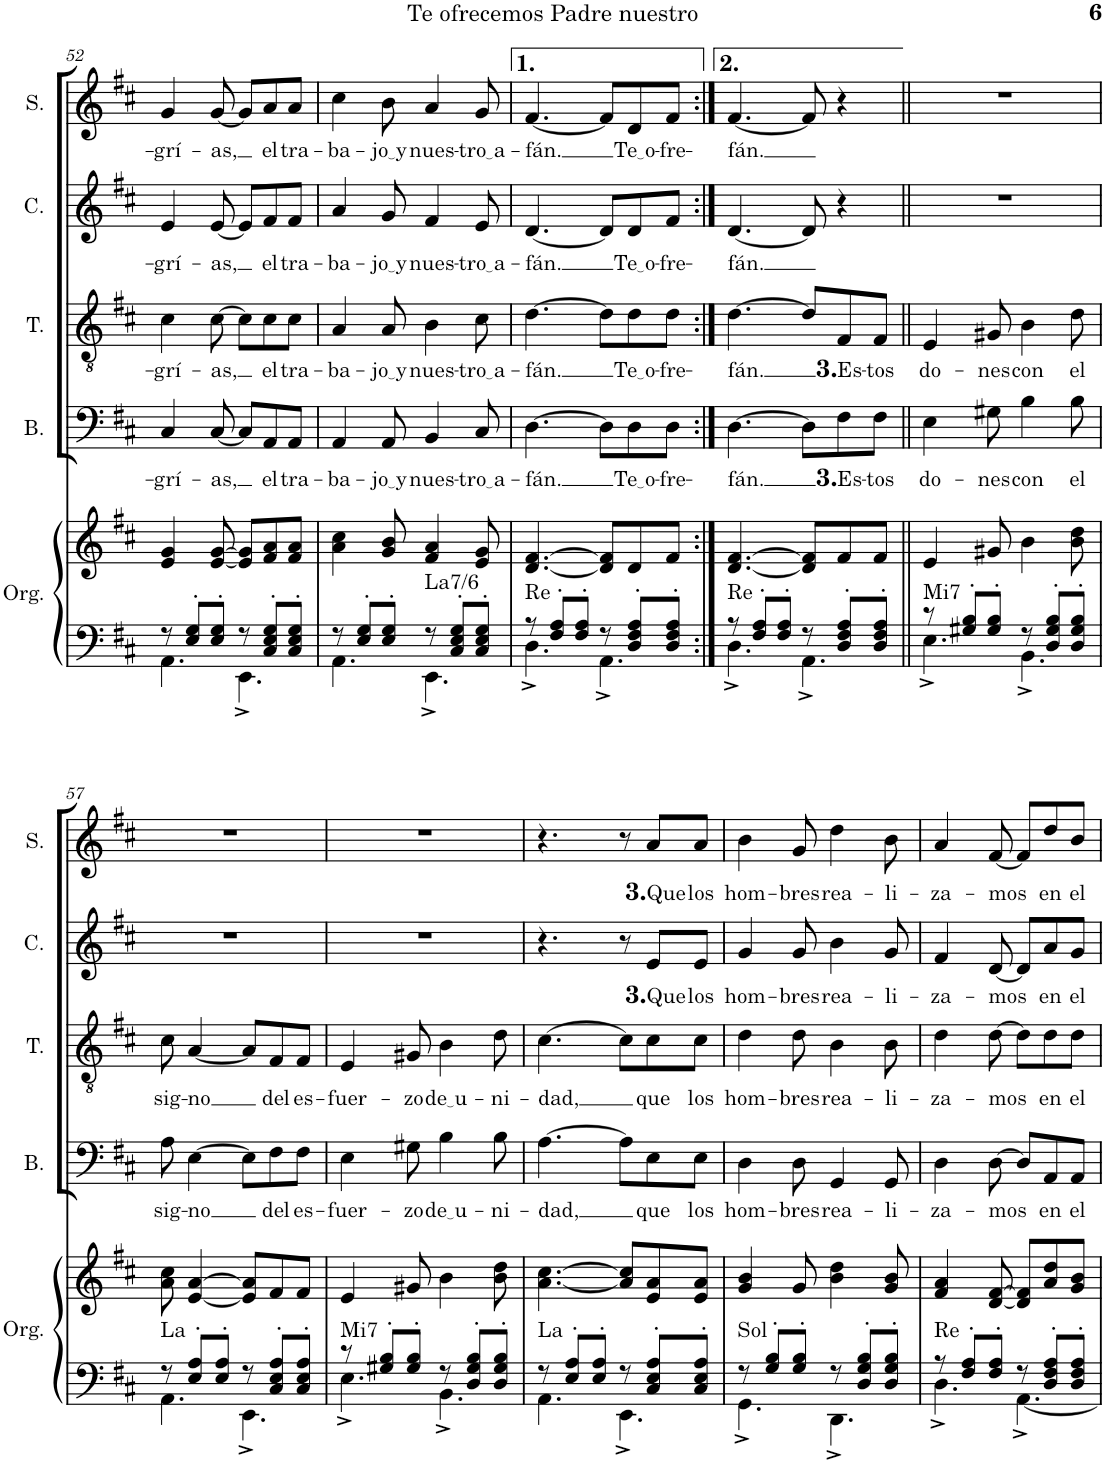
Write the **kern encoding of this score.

**kern	**kern	**harte	**kern	**text	**kern	**text	**kern	**text	**kern	**text
*part5	*part5	*part5	*part4	*part4	*part3	*part3	*part2	*part2	*part1	*part1
*staff6	*staff5	*	*staff4	*staff4	*staff3	*staff3	*staff2	*staff2	*staff1	*staff1
*I"Órgano	*	*	*I"Bajo	*	*I"Tenor	*	*I"Contralto	*	*I"Soprano	*
*	*	*	*I'B.	*	*I'T.	*	*I'C.	*	*I'S.	*
!!LO:PB:g=z
*clefF4	*clefG2	*	*clefF4	*	*clefGv2	*	*clefG2	*	*clefG2	*
*k[f#c#]	*k[f#c#]	*	*k[f#c#]	*	*k[f#c#]	*	*k[f#c#]	*	*k[f#c#]	*
*M6/8	*M6/8	*	*M6/8	*	*M6/8	*	*M6/8	*	*M6/8	*
=52	=52	=52	=52	=52	=52	=52	=52	=52	=52	=52
*^	*	*	*	*	*	*	*	*	*	*
!	!	!	!	!	!LO:LY:b	!	!LO:LY:b	!	!LO:LY:b	!	!LO:LY:b
8r	4.AA\	4e/ 4g/	.	4C#/	-grí-	4c#\	-grí-	4e/	-grí-	4g/	-grí-
8E/' 8G/'L	.	.	.	.	.	.	.	.	.	.	.
!	!	!	!	!	!LO:LY:b	!	!LO:LY:b	!	!LO:LY:b	!	!LO:LY:b
8E/' 8G/'J	.	[8e/ [8g/	.	[8C#/	-as,	[8c#\	-as,	[8e/	-as,	[8g/	-as,
8r	4.EE^\	8e/] 8g/]L	.	8C#/L]	.	8c#\L]	.	8e/L]	.	8g/L]	.
!	!	!	!	!	!LO:LY:b	!	!LO:LY:b	!	!LO:LY:b	!	!LO:LY:b
8C#/' 8E/' 8G/'L	.	8f#/ 8a/	.	8AA/	el	8c#\	el	8f#/	el	8a/	el
!	!	!	!	!	!LO:LY:b	!	!LO:LY:b	!	!LO:LY:b	!	!LO:LY:b
8C#/' 8E/' 8G/'J	.	8f#/ 8a/J	.	8AA/J	tra-	8c#\J	tra-	8f#/J	tra-	8a/J	tra-
=53	=53	=53	=53	=53	=53	=53	=53	=53	=53	=53	=53
!	!	!	!	!	!LO:LY:b	!	!LO:LY:b	!	!LO:LY:b	!	!LO:LY:b
8r	4.AA\	4a\ 4cc#\	.	4AA/	-ba-	4A/	-ba-	4a/	-ba-	4cc#\	-ba-
8E/' 8G/'L	.	.	.	.	.	.	.	.	.	.	.
!	!	!	!	!	!LO:LY:b	!	!LO:LY:b	!	!LO:LY:b	!	!LO:LY:b
8E/' 8G/'J	.	8g/ 8b/	.	8AA/	jo y	8A/	jo y	8g/	jo y	8b\	jo y
!	!	!	!LO:H:kt=La7/6	!	!LO:LY:b	!	!LO:LY:b	!	!LO:LY:b	!	!LO:LY:b
8r	4.EE^\	4f#/ 4a/	N	4BB/	nues-	4B\	nues-	4f#/	nues-	4a/	nues-
8C#/' 8E/' 8G/'L	.	.	.	.	.	.	.	.	.	.	.
!	!	!	!	!	!LO:LY:b	!	!LO:LY:b	!	!LO:LY:b	!	!LO:LY:b
8C#/' 8E/' 8G/'J	.	8e/ 8g/	.	8C#/	tro a	8c#\	tro a	8e/	tro a	8g/	tro a
=54	=54	=54	=54	=54	=54	=54	=54	=54	=54	=54	=54
!	!	!	!LO:H:kt=Re	!	!LO:LY:b	!	!LO:LY:b	!	!LO:LY:b	!	!LO:LY:b
8r	4.D^\	[4.d/ [4.f#/	N	[4.D\	-fán.	[4.d\	-fán.	[4.d/	-fán.	[4.f#/	-fán.
8F#/' 8A/'L	.	.	.	.	.	.	.	.	.	.	.
8F#/' 8A/'J	.	.	.	.	.	.	.	.	.	.	.
8r	4.AA^\	8d/] 8f#/]L	.	8D\L]	.	8d\L]	.	8d/L]	.	8f#/L]	.
!	!	!	!	!	!LO:LY:b	!	!LO:LY:b	!	!LO:LY:b	!	!LO:LY:b
8D/' 8F#/' 8A/'L	.	8d/	.	8D\	Te o	8d\	Te o	8d/	Te o	8d/	Te o
!	!	!	!	!	!LO:LY:b	!	!LO:LY:b	!	!LO:LY:b	!	!LO:LY:b
8D/' 8F#/' 8A/'J	.	8f#/J	.	8D\J	-fre-	8d\J	-fre-	8f#/J	-fre-	8f#/J	-fre-
=55:|!	=55:|!	=55:|!	=55:|!	=55:|!	=55:|!	=55:|!	=55:|!	=55:|!	=55:|!	=55:|!	=55:|!
!	!	!	!LO:H:kt=Re	!	!LO:LY:b	!	!LO:LY:b	!	!LO:LY:b	!	!LO:LY:b
8r	4.D^\	[4.d/ [4.f#/	N	[4.D\	-fán.	[4.d\	-fán.	[4.d/	-fán.	[4.f#/	-fán.
8F#/' 8A/'L	.	.	.	.	.	.	.	.	.	.	.
8F#/' 8A/'J	.	.	.	.	.	.	.	.	.	.	.
8r	4.AA^\	8d/] 8f#/]L	.	8D\L]	.	8d/L]	.	8d/]	.	8f#/]	.
!	!	!	!	!	!LO:LY:b	!	!LO:LY:b	!	!	!	!
8D/' 8F#/' 8A/'L	.	8f#/	.	8F#\	3. Es	8F#/	3. Es	4r	.	4r	.
!	!	!	!	!	!LO:LY:b	!	!LO:LY:b	!	!	!	!
8D/' 8F#/' 8A/'J	.	8f#/J	.	8F#\J	-tos	8F#/J	-tos	.	.	.	.
=56||	=56||	=56||	=56||	=56||	=56||	=56||	=56||	=56||	=56||	=56||	=56||
!	!	!	!LO:H:kt=Mi7	!	!LO:LY:b	!	!LO:LY:b	!	!	!	!
8r	4.E^\	4e/	N	4E\	do-	4E/	do-	2.r	.	2.r	.
8G#X/' 8B/'L	.	.	.	.	.	.	.	.	.	.	.
!	!	!	!	!	!LO:LY:b	!	!LO:LY:b	!	!	!	!
8G#/' 8B/'J	.	8g#X/	.	8G#X\	-nes	8G#X/	-nes	.	.	.	.
!	!	!	!	!	!LO:LY:b	!	!LO:LY:b	!	!	!	!
8r	4.BB^\	4b\	.	4B\	con	4B\	con	.	.	.	.
8D/' 8G#/' 8B/'L	.	.	.	.	.	.	.	.	.	.	.
!	!	!	!	!	!LO:LY:b	!	!LO:LY:b	!	!	!	!
8D/' 8G#/' 8B/'J	.	8b\ 8dd\	.	8B\	el	8d\	el	.	.	.	.
!!LO:LB:g=z
=57	=57	=57	=57	=57	=57	=57	=57	=57	=57	=57	=57
!	!	!	!LO:H:kt=La	!	!LO:LY:b	!	!LO:LY:b	!	!	!	!
8r	4.AA\	8a\ 8cc#\	N	8A\	sig-	8c#\	sig-	2.r	.	2.r	.
!	!	!	!	!	!LO:LY:b	!	!LO:LY:b	!	!	!	!
8E/' 8A/'L	.	[4e/ [4a/	.	[4E\	-no	[4A/	-no	.	.	.	.
8E/' 8A/'J	.	.	.	.	.	.	.	.	.	.	.
8r	4.EE^\	8e/] 8a/]L	.	8E\L]	.	8A/L]	.	.	.	.	.
!	!	!	!	!	!LO:LY:b	!	!LO:LY:b	!	!	!	!
8C#/' 8E/' 8A/'L	.	8f#/	.	8F#\	del	8F#/	del	.	.	.	.
!	!	!	!	!	!LO:LY:b	!	!LO:LY:b	!	!	!	!
8C#/' 8E/' 8A/'J	.	8f#/J	.	8F#\J	es-	8F#/J	es-	.	.	.	.
=58	=58	=58	=58	=58	=58	=58	=58	=58	=58	=58	=58
!	!	!	!LO:H:kt=Mi7	!	!LO:LY:b	!	!LO:LY:b	!	!	!	!
8r	4.E^\	4e/	N	4E\	-fuer-	4E/	-fuer-	2.r	.	2.r	.
8G#X/' 8B/'L	.	.	.	.	.	.	.	.	.	.	.
!	!	!	!	!	!LO:LY:b	!	!LO:LY:b	!	!	!	!
8G#/' 8B/'J	.	8g#X/	.	8G#X\	-zo	8G#X/	-zo	.	.	.	.
!	!	!	!	!	!LO:LY:b	!	!LO:LY:b	!	!	!	!
8r	4.BB^\	4b\	.	4B\	de u	4B\	de u	.	.	.	.
8D/' 8G#/' 8B/'L	.	.	.	.	.	.	.	.	.	.	.
!	!	!	!	!	!LO:LY:b	!	!LO:LY:b	!	!	!	!
8D/' 8G#/' 8B/'J	.	8b\ 8dd\	.	8B\	-ni-	8d\	-ni-	.	.	.	.
=59	=59	=59	=59	=59	=59	=59	=59	=59	=59	=59	=59
!	!	!	!LO:H:kt=La	!	!LO:LY:b	!	!LO:LY:b	!	!	!	!
8r	4.AA\	[4.a\ [4.cc#\	N	[4.A\	-dad,	[4.c#\	-dad,	4.r	.	4.r	.
8E/' 8A/'L	.	.	.	.	.	.	.	.	.	.	.
8E/' 8A/'J	.	.	.	.	.	.	.	.	.	.	.
8r	4.EE^\	8a/] 8cc#/]L	.	8A\L]	.	8c#\L]	.	8r	.	8r	.
!	!	!	!	!	!LO:LY:b	!	!LO:LY:b	!	!LO:LY:b	!	!LO:LY:b
8C#/' 8E/' 8A/'L	.	8e/ 8a/	.	8E\	que	8c#\	que	8e/L	3. Que	8a/L	3. Que
!	!	!	!	!	!LO:LY:b	!	!LO:LY:b	!	!LO:LY:b	!	!LO:LY:b
8C#/' 8E/' 8A/'J	.	8e/ 8a/J	.	8E\J	los	8c#\J	los	8e/J	los	8a/J	los
=60	=60	=60	=60	=60	=60	=60	=60	=60	=60	=60	=60
!	!	!	!LO:H:kt=Sol	!	!LO:LY:b	!	!LO:LY:b	!	!LO:LY:b	!	!LO:LY:b
8r	4.GG^\	4g/ 4b/	N	4D\	hom-	4d\	hom-	4g/	hom-	4b\	hom-
8G/' 8B/'L	.	.	.	.	.	.	.	.	.	.	.
!	!	!	!	!	!LO:LY:b	!	!LO:LY:b	!	!LO:LY:b	!	!LO:LY:b
8G/' 8B/'J	.	8g/	.	8D\	-bres	8d\	-bres	8g/	-bres	8g/	-bres
!	!	!	!	!	!LO:LY:b	!	!LO:LY:b	!	!LO:LY:b	!	!LO:LY:b
8r	4.DD^\	4b\ 4dd\	.	4GG/	rea-	4B\	rea-	4b\	rea-	4dd\	rea-
8D/' 8G/' 8B/'L	.	.	.	.	.	.	.	.	.	.	.
!	!	!	!	!	!LO:LY:b	!	!LO:LY:b	!	!LO:LY:b	!	!LO:LY:b
8D/' 8G/' 8B/'J	.	8g/ 8b/	.	8GG/	-li-	8B\	-li-	8g/	-li-	8b\	-li-
=61	=61	=61	=61	=61	=61	=61	=61	=61	=61	=61	=61
!	!	!	!LO:H:kt=Re	!	!LO:LY:b	!	!LO:LY:b	!	!LO:LY:b	!	!LO:LY:b
8r	4.D^\	4f#/ 4a/	N	4D\	-za-	4d\	-za-	4f#/	-za-	4a/	-za-
8F#/' 8A/'L	.	.	.	.	.	.	.	.	.	.	.
!	!	!	!	!	!LO:LY:b	!	!LO:LY:b	!	!LO:LY:b	!	!LO:LY:b
8F#/' 8A/'J	.	[8d/ [8f#/	.	[8D\	-mos	[8d\	-mos	[8d/	-mos	[8f#/	-mos
8r	[4.AA^\	8d/] 8f#/]L	.	8D/L]	.	8d\L]	.	8d/L]	.	8f#/L]	.
!	!	!	!	!	!LO:LY:b	!	!LO:LY:b	!	!LO:LY:b	!	!LO:LY:b
8D/' 8F#/' 8A/'L	.	8a/ 8dd/	.	8AA/	en	8d\	en	8a/	en	8dd/	en
!	!	!	!	!	!LO:LY:b	!	!LO:LY:b	!	!LO:LY:b	!	!LO:LY:b
8D/' 8F#/' 8A/'J	.	8g/ 8b/J	.	8AA/J	el	8d\J	el	8g/J	el	8b/J	el
*v	*v	*	*	*	*	*	*	*	*	*	*
=	=	=	=	=	=	=	=	=	=	=
*-	*-	*-	*-	*-	*-	*-	*-	*-	*-	*-
